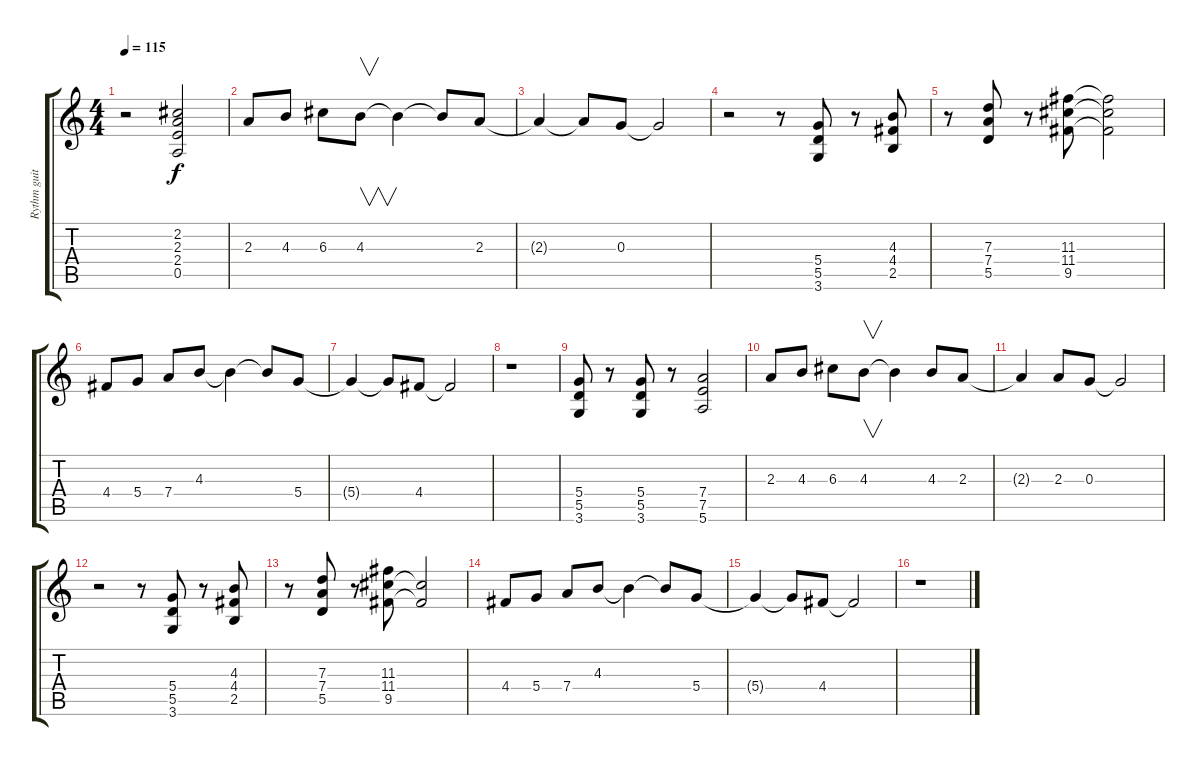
\track ("Rythm guitar" "Rythm guit") {instrument electricguitarclean}
\staff {score tabs}
\tuning (E4 B3 G3 D3 A2 E2) {hide}
\ts (4 4)
\tempo 115
\clef g2
\ks c
r.2{dy f} (2.2 2.3 2.4 0.5).2 |
2.3.8 4.3.8 6.3.8 4.3.8{v} 4.3{t}.4 4.3{t}.8 2.3.8 |
2.3{t}.4 2.3{t}.8 0.3.8 0.3{t}.2 |
r.2 r.8 (5.4 5.5 3.6).8 r.8 (4.3 4.4 2.5).8 |
r.8 (7.3 7.4 5.5).8 r.8 (11.3 11.4 9.5).8 (11.3{t} 11.4{t} 9.5{t}).2 |
4.4.8 5.4.8 7.4.8 4.3.8 4.3{t}.4 4.3{t}.8 5.4.8 |
5.4{t}.4 5.4{t}.8 4.4.8 4.4{t}.2 |
r.1 |
(5.4 5.5 3.6).8 r.8 (5.4 5.5 3.6).8 r.8 (7.4 7.5 5.6).2 |
2.3.8 4.3.8 6.3.8 4.3.8{v} 4.3{t}.4 4.3.8 2.3.8 |
2.3{t}.4 2.3.8 0.3.8 0.3{t}.2 |
r.2 r.8 (5.4 5.5 3.6).8 r.8 (4.3 4.4 2.5).8 |
r.8 (7.3 7.4 5.5).8 r.8 (11.3 11.4 9.5).8 (11.4{t} 9.5{t}).2 |
4.4.8 5.4.8 7.4.8 4.3.8 4.3{t}.4 4.3{t}.8 5.4.8 |
5.4{t}.4 5.4{t}.8 4.4.8 4.4{t}.2 |
r.1
